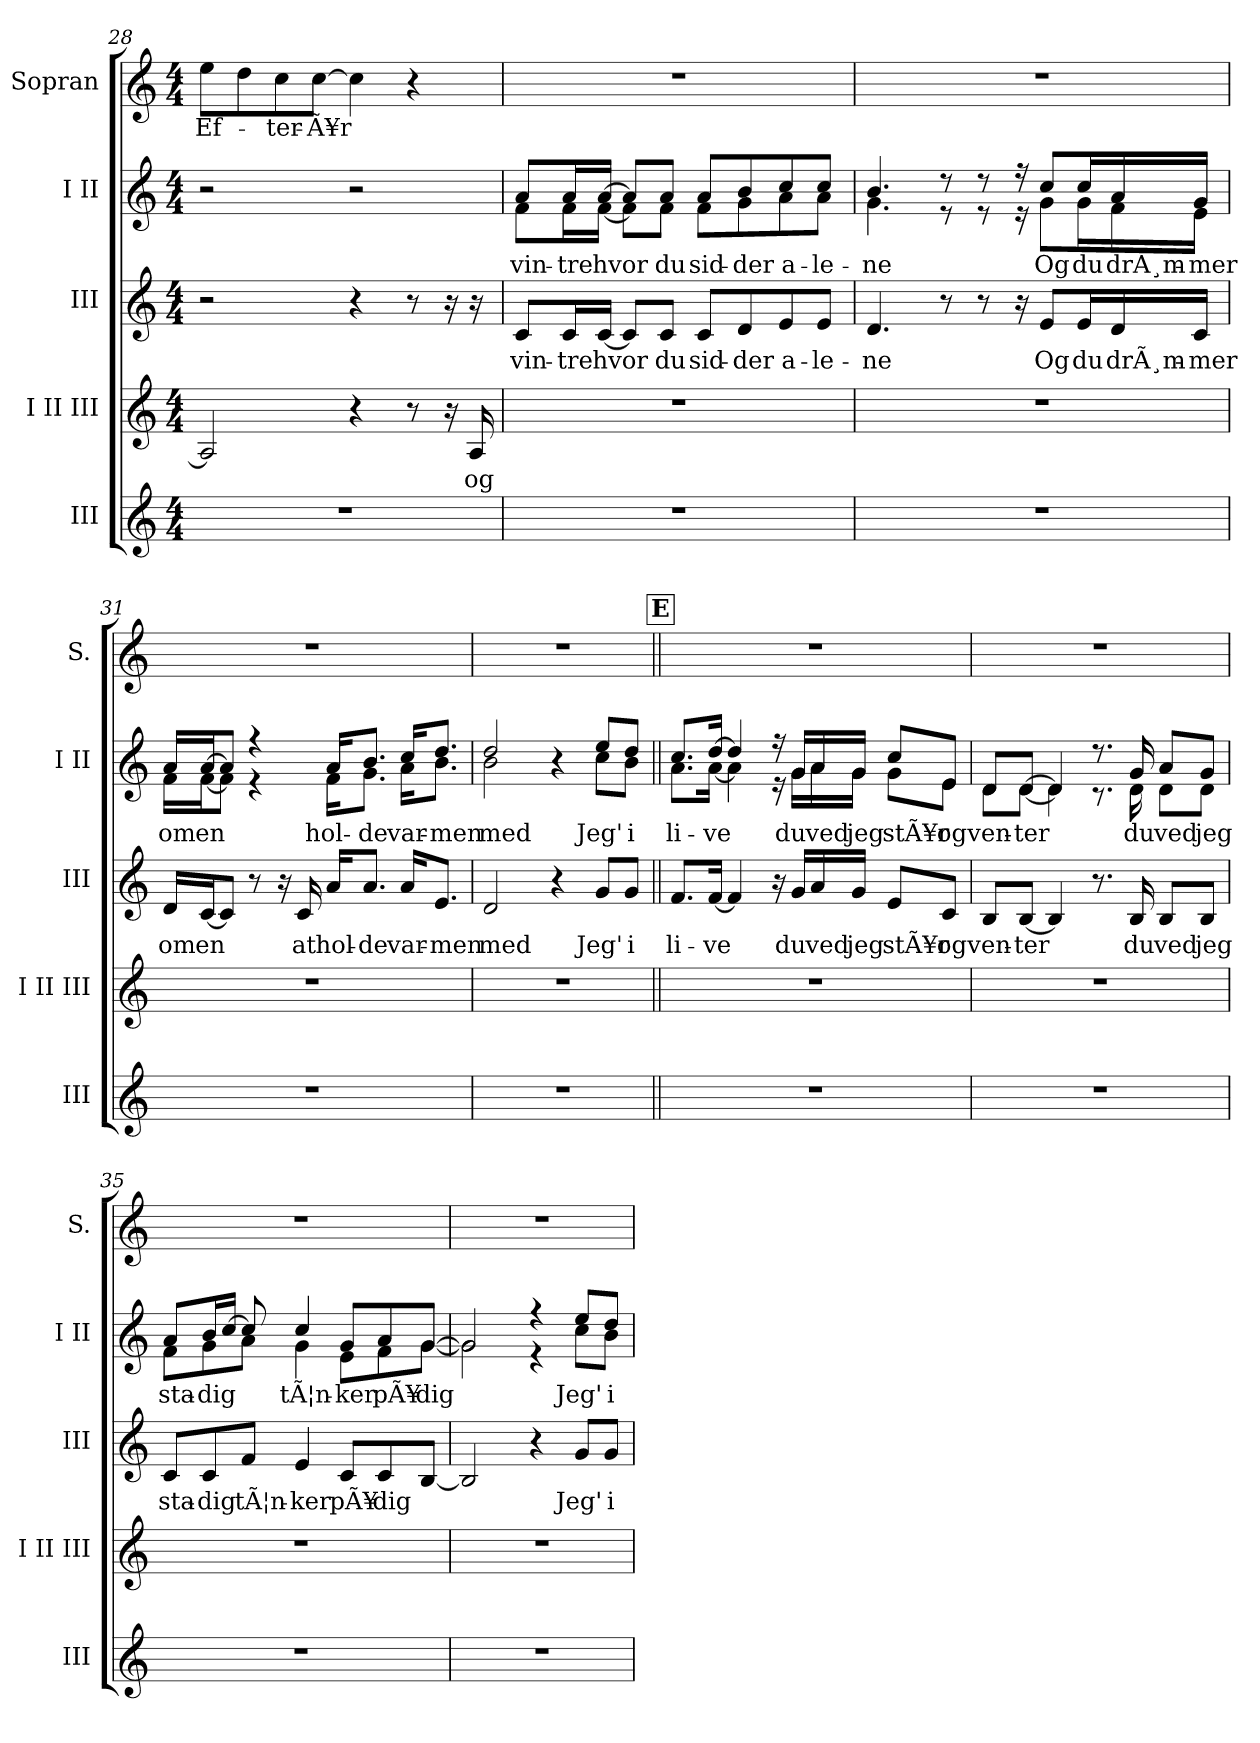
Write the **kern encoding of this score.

**kern	**kern	**text	**kern	**text	**kern	**text	**kern	**text
*part5	*part4	*part4	*part3	*part3	*part2	*part2	*part1	*part1
*staff5	*staff4	*staff4	*staff3	*staff3	*staff2	*staff2	*staff1	*staff1
*I"III	*I"I II III	*	*I"III	*	*I"I II	*	*I"Sopran	*
*I'III	*I'I II III	*	*I'III	*	*I'I II	*	*I'S.	*
*clefG2	*clefG2	*	*clefG2	*	*clefG2	*	*clefG2	*
*k[]	*k[]	*	*k[]	*	*k[]	*	*k[]	*
*M4/4	*M4/4	*	*M4/4	*	*M4/4	*	*M4/4	*
=28	=28	=28	=28	=28	=28	=28	=28	=28
!	!	!	!	!	!	!	!	!LO:LY:b
1r	2A/]	.	2r	.	2r	.	8ee\L	Ef-
.	.	.	.	.	.	.	8dd\	.
!	!	!	!	!	!	!	!	!LO:LY:b
.	.	.	.	.	.	.	8cc\	-ter-
!	!	!	!	!	!	!	!	!LO:LY:b
.	.	.	.	.	.	.	[8cc\J	-Ã¥r
.	4r	.	4r	.	2r	.	4cc\]	.
.	8r	.	8r	.	.	.	4r	.
.	16r	.	16r	.	.	.	.	.
!	!	!LO:LY:b	!	!	!	!	!	!
.	16A/	og	16r	.	.	.	.	.
!!LO:PB:g=z
=29	=29	=29	=29	=29	=29	=29	=29	=29
!	!	!	!	!LO:LY:b	!	!LO:LY:b	!	!
*	*	*	*	*	*^	*	*	*
1r	1r	.	8c/L	vin-	8a/L	8f\L	vin-	1r	.
!	!	!	!	!LO:LY:b	!	!	!LO:LY:b	!	!
.	.	.	16c/L	-tre	16a/L	16f\L	-tre	.	.
!	!	!	!	!LO:LY:b	!	!	!LO:LY:b	!	!
.	.	.	[16c/JJ	hvor	[16a/JJ	[16f\JJ	hvor	.	.
.	.	.	8c/L]	.	8a/L]	8f\L]	.	.	.
!	!	!	!	!LO:LY:b	!	!	!LO:LY:b	!	!
.	.	.	8c/J	du	8a/J	8f\J	du	.	.
!	!	!	!	!LO:LY:b	!	!	!LO:LY:b	!	!
.	.	.	8c/L	sid-	8a/L	8f\L	sid-	.	.
!	!	!	!	!LO:LY:b	!	!	!LO:LY:b	!	!
.	.	.	8d/	-der	8b/	8g\	-der	.	.
!	!	!	!	!LO:LY:b	!	!	!LO:LY:b	!	!
.	.	.	8e/	a-	8cc/	8a\	a-	.	.
!	!	!	!	!LO:LY:b	!	!	!LO:LY:b	!	!
.	.	.	8e/J	-le-	8cc/J	8a\J	-le-	.	.
=30	=30	=30	=30	=30	=30	=30	=30	=30	=30
!	!	!	!	!LO:LY:b	!	!	!LO:LY:b	!	!
1r	1r	.	4.d/	-ne	4.b/	4.g\	-ne	1r	.
.	.	.	8r	.	8r	8r	.	.	.
.	.	.	8r	.	8r	8r	.	.	.
.	.	.	16r	.	16r	16r	.	.	.
!	!	!	!	!LO:LY:b	!	!	!LO:LY:b	!	!
.	.	.	8e/L	Og	8cc/L	8g\L	Og	.	.
!	!	!	!	!LO:LY:b	!	!	!LO:LY:b	!	!
.	.	.	16e/L	du	16cc/L	16g\L	du	.	.
!	!	!	!	!LO:LY:b	!	!	!LO:LY:b	!	!
.	.	.	16d/	drÃ¸m-	16a/	16f\	drÃ¸m-	.	.
!	!	!	!	!LO:LY:b	!	!	!LO:LY:b	!	!
.	.	.	16c/JJ	-mer	16g/JJ	16e\JJ	-mer	.	.
=31	=31	=31	=31	=31	=31	=31	=31	=31	=31
!	!	!	!	!LO:LY:b	!	!	!LO:LY:b	!	!
1r	1r	.	16d/LL	om	16a/LL	16f\LL	om	1r	.
!	!	!	!	!LO:LY:b	!	!	!LO:LY:b	!	!
.	.	.	[16c/J	en	[16a/J	[16f\J	en	.	.
.	.	.	8c/J]	.	8a/J]	8f\J]	.	.	.
.	.	.	8r	.	4r	4r	.	.	.
.	.	.	16r	.	.	.	.	.	.
!	!	!	!	!LO:LY:b	!	!	!	!	!
.	.	.	16c/	at	.	.	.	.	.
!	!	!	!	!LO:LY:b	!	!	!LO:LY:b	!	!
.	.	.	16a/KL	hol-	16a/KL	16f\KL	hol-	.	.
!	!	!	!	!LO:LY:b	!	!	!LO:LY:b	!	!
.	.	.	8.a/J	-de	8.b/J	8.g\J	-de	.	.
!	!	!	!	!LO:LY:b	!	!	!LO:LY:b	!	!
.	.	.	16a/KL	var-	16cc/KL	16a\KL	var-	.	.
!	!	!	!	!LO:LY:b	!	!	!LO:LY:b	!	!
.	.	.	8.e/J	-men	8.dd/J	8.b\J	-men	.	.
=32	=32	=32	=32	=32	=32	=32	=32	=32	=32
!	!	!	!	!LO:LY:b	!	!	!LO:LY:b	!	!
1r	1r	.	2d/	med	2dd/	2b\	med	1r	.
.	.	.	4r	.	4r	4ryy	.	.	.
!	!	!	!	!LO:LY:b	!	!	!LO:LY:b	!	!
.	.	.	8g/L	Jeg'	8ee/L	8cc\L	Jeg'	.	.
!	!	!	!	!LO:LY:b	!	!	!LO:LY:b	!	!
.	.	.	8g/J	i	8dd/J	8b\J	i	.	.
!!LO:REH:place=s1:a:B:fs=14:t=E
=33||	=33||	=33||	=33||	=33||	=33||	=33||	=33||	=33||	=33||
!	!	!	!	!LO:LY:b	!	!	!LO:LY:b	!	!
1r	1r	.	8.f/L	li-	8.cc/L	8.a\L	li-	1r	.
!	!	!	!	!LO:LY:b	!	!	!LO:LY:b	!	!
.	.	.	[16f/Jk	-ve	[16dd/Jk	[16a\Jk	-ve	.	.
.	.	.	4f/]	.	4dd/]	4a\]	.	.	.
.	.	.	16r	.	16r	16r	.	.	.
!	!	!	!	!LO:LY:b	!	!	!LO:LY:b	!	!
.	.	.	16g/LL	du	16g/LL	16g\LL	du	.	.
!	!	!	!	!LO:LY:b	!	!	!LO:LY:b	!	!
.	.	.	16a/	ved	16a/	16a\	ved	.	.
!	!	!	!	!LO:LY:b	!	!	!LO:LY:b	!	!
.	.	.	16g/JJ	jeg	16g/JJ	16g\JJ	jeg	.	.
!	!	!	!	!LO:LY:b	!	!	!LO:LY:b	!	!
.	.	.	8e/L	stÃ¥r	8cc/L	8g\L	stÃ¥r	.	.
!	!	!	!	!LO:LY:b	!	!	!LO:LY:b	!	!
.	.	.	8c/J	og	8e/J	8e\J	og	.	.
!!LO:LB:g=z
=34	=34	=34	=34	=34	=34	=34	=34	=34	=34
!	!	!	!	!LO:LY:b	!	!	!LO:LY:b	!	!
1r	1r	.	8B/L	ven-	8d/L	8d\L	ven-	1r	.
!	!	!	!	!LO:LY:b	!	!	!LO:LY:b	!	!
.	.	.	[8B/J	-ter	[8d/J	[8d\J	-ter	.	.
.	.	.	4B/]	.	4d/]	4d\]	.	.	.
.	.	.	8.r	.	8.r	8.r	.	.	.
!	!	!	!	!LO:LY:b	!	!	!LO:LY:b	!	!
.	.	.	16B/	du	16g/	16d\	du	.	.
!	!	!	!	!LO:LY:b	!	!	!LO:LY:b	!	!
.	.	.	8B/L	ved	8a/L	8d\L	ved	.	.
!	!	!	!	!LO:LY:b	!	!	!LO:LY:b	!	!
.	.	.	8B/J	jeg	8g/J	8d\J	jeg	.	.
=35	=35	=35	=35	=35	=35	=35	=35	=35	=35
!	!	!	!	!LO:LY:b	!	!	!LO:LY:b	!	!
1r	1r	.	8c/L	sta-	8a/L	8f\L	sta-	1r	.
!	!	!	!	!LO:LY:b	!	!	!LO:LY:b	!	!
.	.	.	8c/	-dig	16b/L	8g\	-dig	.	.
.	.	.	.	.	[16cc/JJ	.	.	.	.
!	!	!	!	!LO:LY:b	!	!	!	!	!
.	.	.	8f/J	tÃ¦n-	8cc/]	8a\J	.	.	.
!	!	!	!	!LO:LY:b	!	!	!LO:LY:b	!	!
.	.	.	4e/	-ker	4cc/	4g\	tÃ¦n-	.	.
!	!	!	!	!LO:LY:b	!	!	!LO:LY:b	!	!
.	.	.	8c/L	pÃ¥	8g/L	8e\L	-ker	.	.
!	!	!	!	!LO:LY:b	!	!	!LO:LY:b	!	!
.	.	.	8c/	dig	8a/	8f\	pÃ¥	.	.
!	!	!	!	!	!	!	!LO:LY:b	!	!
.	.	.	[8B/J	.	[8g/J	[8g\J	dig	.	.
=36	=36	=36	=36	=36	=36	=36	=36	=36	=36
1r	1r	.	2B/]	.	2g/]	2g\]	.	1r	.
.	.	.	4r	.	4r	4r	.	.	.
!	!	!	!	!LO:LY:b	!	!	!LO:LY:b	!	!
.	.	.	8g/L	Jeg'	8ee/L	8cc\L	Jeg'	.	.
!	!	!	!	!LO:LY:b	!	!	!LO:LY:b	!	!
.	.	.	8g/J	i	8dd/J	8b\J	i	.	.
*	*	*	*	*	*v	*v	*	*	*
=	=	=	=	=	=	=	=	=
*-	*-	*-	*-	*-	*-	*-	*-	*-
